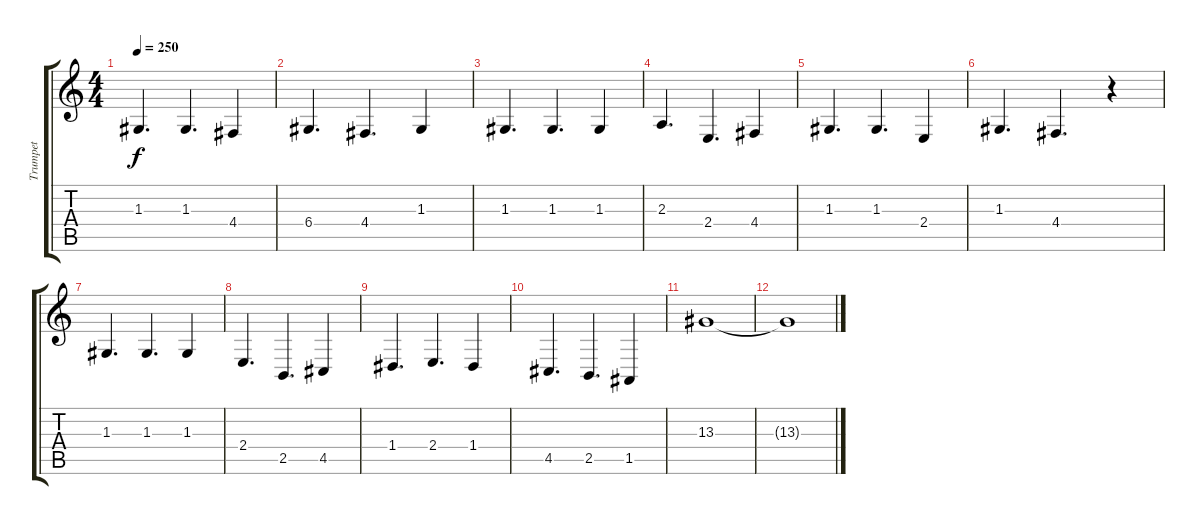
\track ("Trumpet" "Trumpet") {instrument trumpet}
\staff {score tabs}
\tuning (E4 B3 G3 D3 A2 E2) {hide}
\ts (4 4)
\tempo 250
\clef g2
\ks c
1.3.4{d dy f} 1.3.4{d} 4.4.4 |
6.4.4{d} 4.4.4{d} 1.3.4 |
1.3.4{d} 1.3.4{d} 1.3.4 |
2.3.4{d} 2.4.4{d} 4.4.4 |
1.3.4{d} 1.3.4{d} 2.4.4 |
1.3.4{d} 4.4.4{d} r.4 |
1.3.4{d} 1.3.4{d} 1.3.4 |
2.4.4{d} 2.5.4{d} 4.5.4 |
1.4.4{d} 2.4.4{d} 1.4.4 |
4.5.4{d} 2.5.4{d} 1.5.4 |
13.3.1 |
13.3{t}.1
